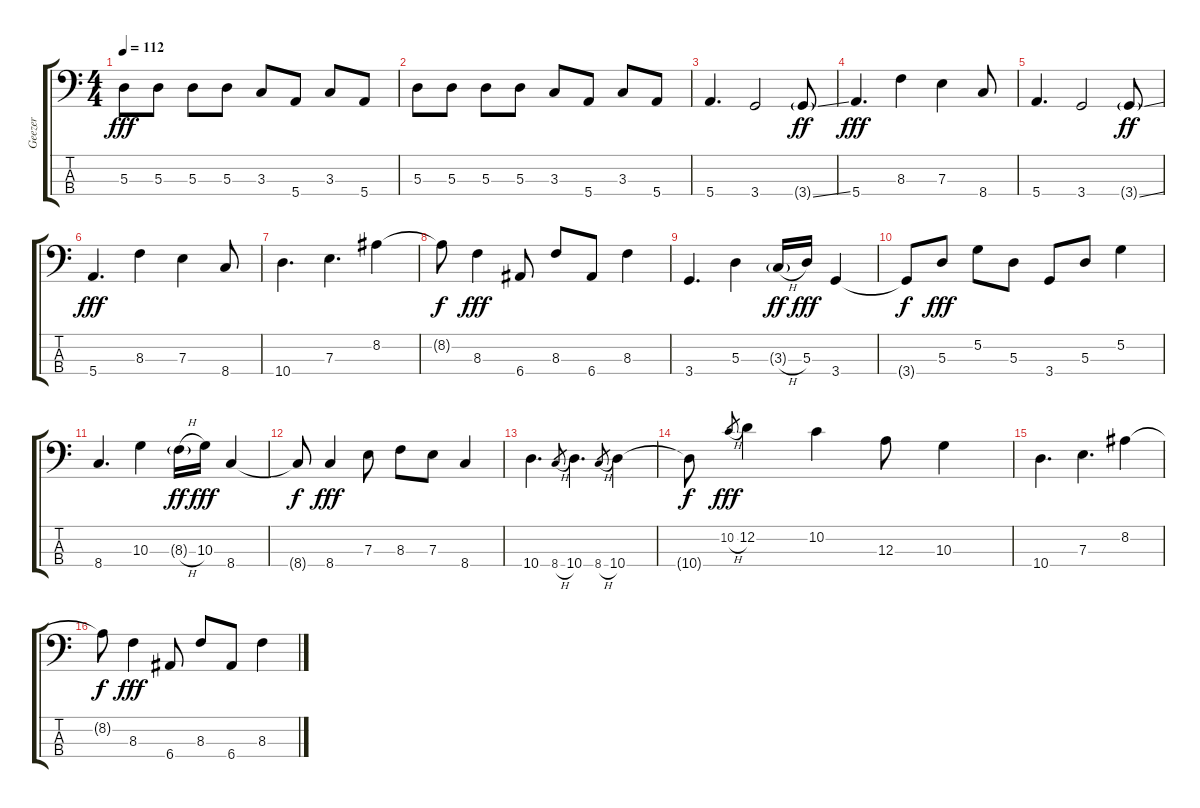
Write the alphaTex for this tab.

\track ("Geezer" "Geezer") {instrument electricbassfinger}
\staff {score tabs}
\tuning (G2 D2 A1 E1) {hide}
\ts (4 4)
\tempo 112
\clef f4
\ks c
5.3.8{dy fff} 5.3.8 5.3.8 5.3.8 3.3.8 5.4.8 3.3.8 5.4.8 |
5.3.8 5.3.8 5.3.8 5.3.8 3.3.8 5.4.8 3.3.8 5.4.8 |
5.4.4{d} 3.4.2 3.4{ss g}.8{dy ff} |
5.4.4{d dy fff} 8.3.4 7.3.4 8.4.8 |
5.4.4{d} 3.4.2 3.4{ss g}.8{dy ff} |
5.4.4{d dy fff} 8.3.4 7.3.4 8.4.8 |
10.4.4{d} 7.3.4{d} 8.2.4 |
8.2{t}.8{dy f} 8.3.4{dy fff} 6.4.8 8.3.8 6.4.8 8.3.4 |
3.4.4{d} 5.3.4 3.3{h g}.16{dy ff} 5.3.16{dy fff} 3.4.4 |
3.4{t}.8{dy f} 5.3.8{dy fff} 5.2.8 5.3.8 3.4.8 5.3.8 5.2.4 |
8.4.4{d} 10.3.4 8.3{h g}.16{dy ff} 10.3.16{dy fff} 8.4.4 |
8.4{t}.8{dy f} 8.4.4{dy fff} 7.3.8 8.3.8 7.3.8 8.4.4 |
10.4.4{d} 8.4{h}.8{gr} 10.4.4{d} 8.4{h}.8{gr} 10.4.4 |
10.4{t}.8{dy f} 10.2{h}.8{gr dy fff} 12.2.4 10.2.4 12.3.8 10.3.4 |
10.4.4{d} 7.3.4{d} 8.2.4 |
8.2{t}.8{dy f} 8.3.4{dy fff} 6.4.8 8.3.8 6.4.8 8.3.4
